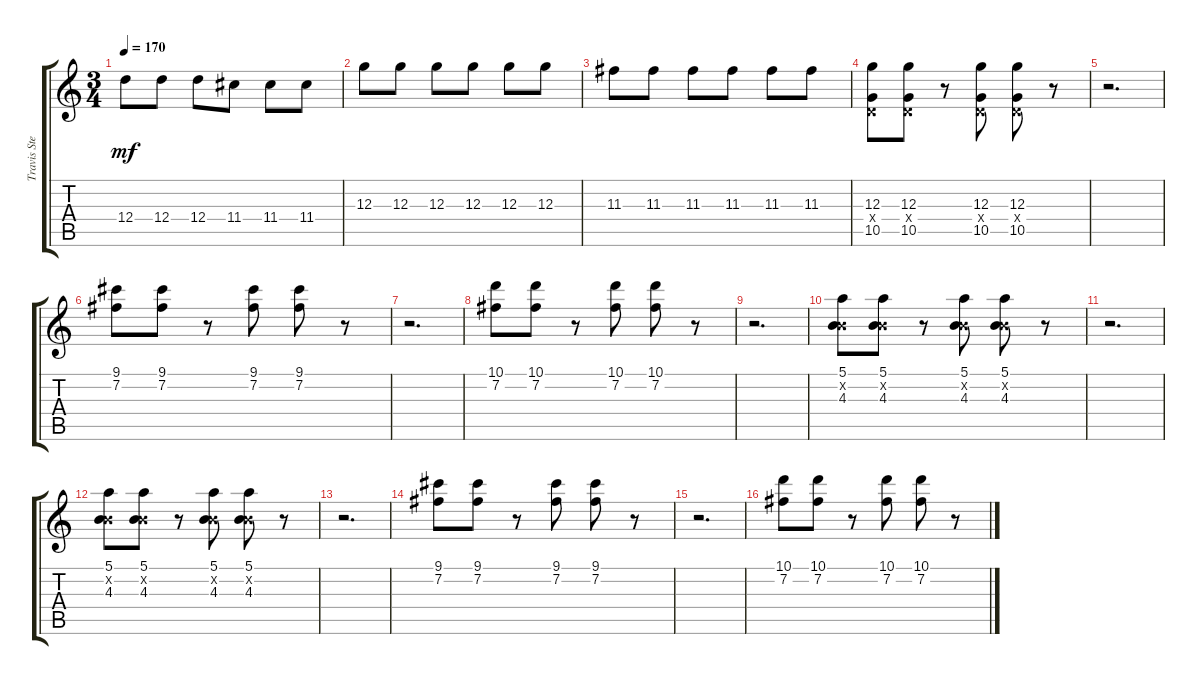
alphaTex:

\track ("Travis Stever" "Travis Ste") {instrument electricguitarclean}
\staff {score tabs}
\tuning (E4 B3 G3 D3 A2 E2) {hide}
\ts (3 4)
\tempo 170
\clef g2
\ks c
12.4.8{dy mf} 12.4.8 12.4.8 11.4.8 11.4.8 11.4.8 |
12.3.8 12.3.8 12.3.8 12.3.8 12.3.8 12.3.8 |
11.3.8 11.3.8 11.3.8 11.3.8 11.3.8 11.3.8 |
(12.3 0.4{x} 10.5).8 (12.3 0.4{x} 10.5).8 r.8 (12.3 0.4{x} 10.5).8 (12.3 0.4{x} 10.5).8 r.8 |
r.2{d} |
(9.1 7.2).8 (9.1 7.2).8 r.8 (9.1 7.2).8 (9.1 7.2).8 r.8 |
r.2{d} |
(10.1 7.2).8 (10.1 7.2).8 r.8 (10.1 7.2).8 (10.1 7.2).8 r.8 |
r.2{d} |
(5.1 0.2{x} 4.3).8 (5.1 0.2{x} 4.3).8 r.8 (5.1 0.2{x} 4.3).8 (5.1 0.2{x} 4.3).8 r.8 |
r.2{d} |
(5.1 0.2{x} 4.3).8 (5.1 0.2{x} 4.3).8 r.8 (5.1 0.2{x} 4.3).8 (5.1 0.2{x} 4.3).8 r.8 |
r.2{d} |
(9.1 7.2).8 (9.1 7.2).8 r.8 (9.1 7.2).8 (9.1 7.2).8 r.8 |
r.2{d} |
(10.1 7.2).8 (10.1 7.2).8 r.8 (10.1 7.2).8 (10.1 7.2).8 r.8
